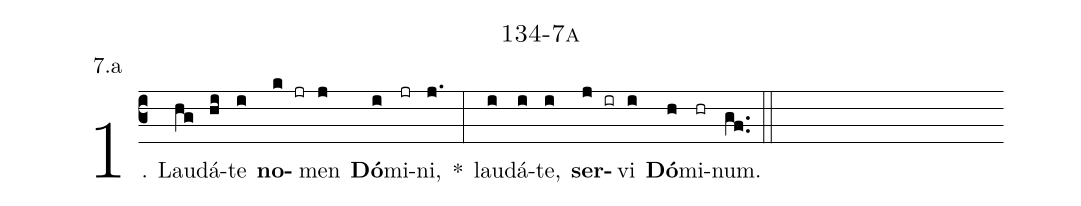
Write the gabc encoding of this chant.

name: 134-7a;
annotation: 7.a;
%%
(c3)1. Lau(hg)dá(hi)te(i) <b>no</b>(k jr)men(j) <b>Dó</b>(i)mi(jr)ni,(j.) *(:) lau(i)dá(i)te,(i) <b>ser</b>(j ir)vi(i) <b>Dó</b>(h)mi(hr)num.(gf..) (::)
